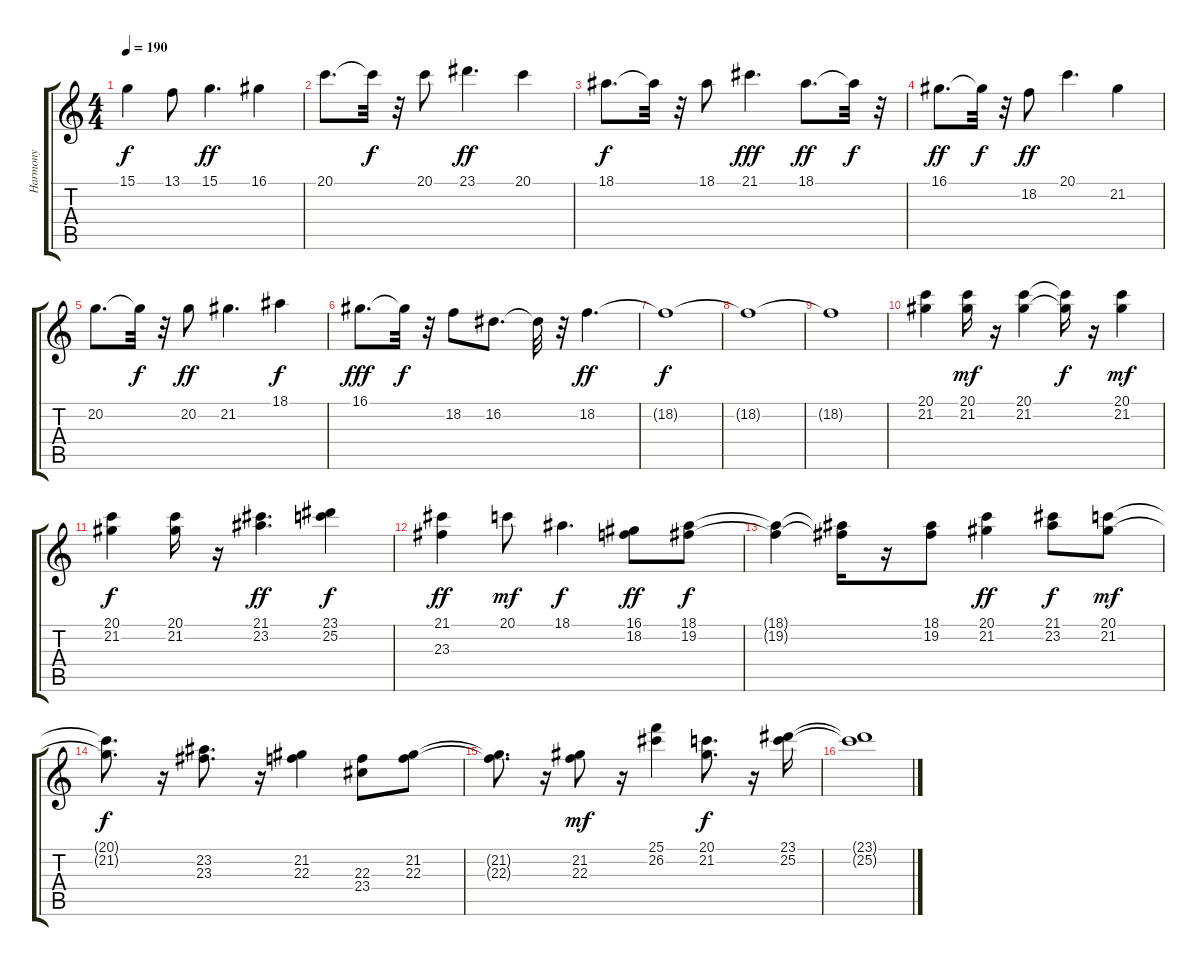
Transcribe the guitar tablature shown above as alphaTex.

\track ("Harmony" "Harmony") {instrument piccolo}
\staff {score tabs}
\tuning (E4 B3 G3 D3 A2 E2) {hide}
\ts (4 4)
\tempo 190
\clef g2
\ks c
15.1.4{dy f} 13.1.8 15.1.4{d dy ff} 16.1.4 |
20.1.8{d} 20.1{t}.32{dy f} r.32 20.1.8 23.1.4{d dy ff} 20.1.4 |
18.1.8{d dy f} 18.1{t}.32 r.32 18.1.8 21.1.4{d dy fff} 18.1.8{d dy ff} 18.1{t}.32{dy f} r.32 |
16.1.8{d dy ff} 16.1{t}.32{dy f} r.32 18.2.8{dy ff} 20.1.4{d} 21.2.4 |
20.2.8{d} 20.2{t}.32{dy f} r.32 20.2.8{dy ff} 21.2.4{d} 18.1.4{dy f} |
16.1.8{d dy fff} 16.1{t}.32{dy f} r.32 18.2.8 16.2.8{d} 16.2{t}.32 r.32 18.2.4{d dy ff} |
18.2{t}.1{dy f} |
18.2{t}.1 |
18.2{t}.1 |
(20.1 21.2).4 (20.1 21.2).16{dy mf} r.16 (20.1 21.2).4 (20.1{t} 21.2{t}).16{dy f} r.16 (20.1 21.2).4{dy mf} |
(20.1 21.2).4{dy f} (20.1 21.2).16 r.16 (21.1 23.2).4{d dy ff} (23.1 25.2).4{dy f} |
(21.1 23.3).4{dy ff} 20.1.8{dy mf} 18.1.4{d dy f} (16.1 18.2).8{dy ff} (18.1 19.2).8{dy f} |
(18.1{t} 19.2{t}).4 (18.1{t} 19.2{t}).16 r.16 (18.1 19.2).8 (20.1 21.2).4{dy ff} (21.1 23.2).8{dy f} (20.1 21.2).8{dy mf} |
(20.1{t} 21.2{t}).8{d dy f} r.16 (23.2 23.3).8{d} r.16 (21.2 22.3).4 (22.3 23.4).8 (21.2 22.3).8 |
(21.2{t} 22.3{t}).8{d} r.16 (21.2 22.3).8{dy mf} r.16 (25.1 26.2).4 (20.1 21.2).8{d dy f} r.16 (23.1 25.2).16 |
(23.1{t} 25.2{t}).1
